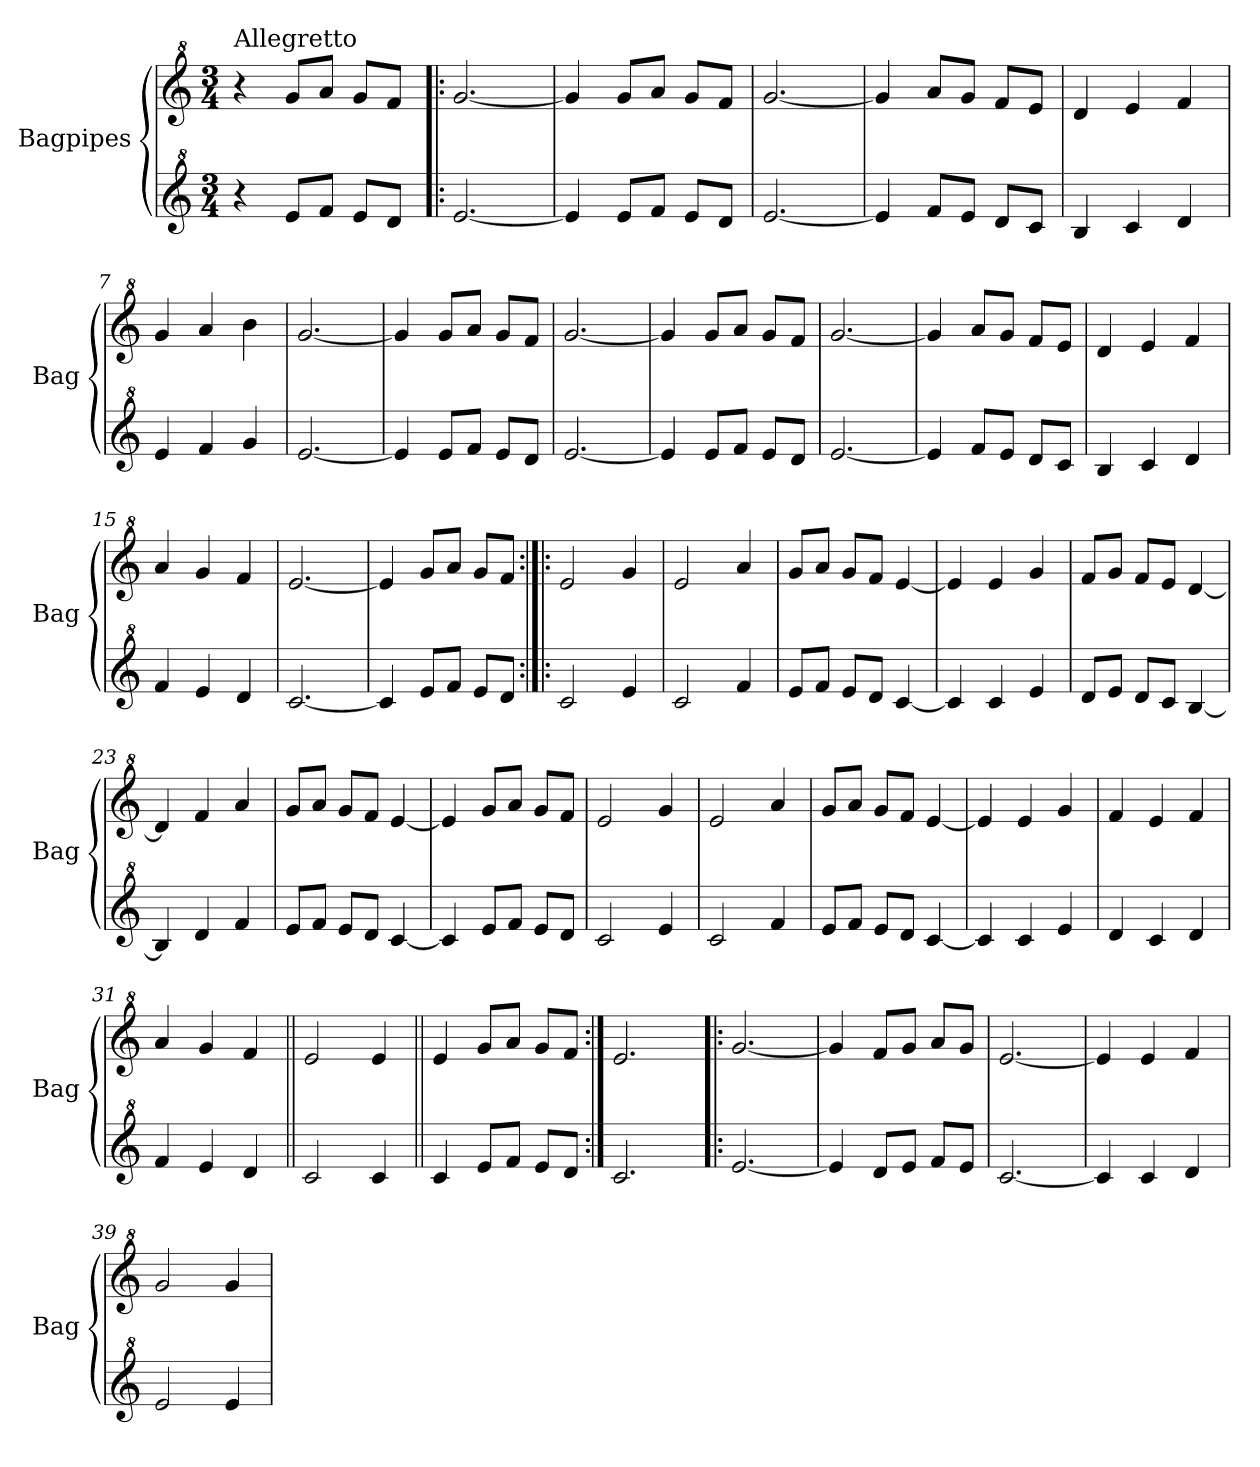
**kern	**kern
*part2	*part1
*staff2	*staff1
*I"Bagpipes	*I"Bagpipes
*I'Bag	*I'Bag
*clefG^2	*clefG^2
*ITrd1c2	*ITrd1c2
*k[b-e-]	*k[b-e-]
*B-:	*B-:
*M3/4	*M3/4
=1	=1
!	!LO:TX:a:t=Allegretto
4r	4r
8dd/L	8ff/L
8ee-/J	8gg/J
8dd/L	8ff/L
8cc/J	8ee-/J
=2!|:	=2!|:
[2.dd/	[2.ff/
=3	=3
4dd/]	4ff/]
8dd/L	8ff/L
8ee-/J	8gg/J
8dd/L	8ff/L
8cc/J	8ee-/J
=4	=4
[2.dd/	[2.ff/
=5	=5
4dd/]	4ff/]
8ee-/L	8gg/L
8dd/J	8ff/J
8cc/L	8ee-/L
8b-/J	8dd/J
=6	=6
4a/	4cc/
4b-/	4dd/
4cc/	4ee-/
=7	=7
4dd/	4ff/
4ee-/	4gg/
4ff/	4aa\
=8	=8
[2.dd/	[2.ff/
=9	=9
4dd/]	4ff/]
8dd/L	8ff/L
8ee-/J	8gg/J
8dd/L	8ff/L
8cc/J	8ee-/J
=10	=10
[2.dd/	[2.ff/
!!LO:LB:g=z
=11	=11
4dd/]	4ff/]
8dd/L	8ff/L
8ee-/J	8gg/J
8dd/L	8ff/L
8cc/J	8ee-/J
=12	=12
[2.dd/	[2.ff/
=13	=13
4dd/]	4ff/]
8ee-/L	8gg/L
8dd/J	8ff/J
8cc/L	8ee-/L
8b-/J	8dd/J
=14	=14
4a/	4cc/
4b-/	4dd/
4cc/	4ee-/
=15	=15
4ee-/	4gg/
4dd/	4ff/
4cc/	4ee-/
=16	=16
[2.b-/	[2.dd/
=17	=17
4b-/]	4dd/]
8dd/L	8ff/L
8ee-/J	8gg/J
8dd/L	8ff/L
8cc/J	8ee-/J
=18:|!|:	=18:|!|:
2b-/	2dd/
4dd/	4ff/
=19	=19
2b-/	2dd/
4ee-/	4gg/
=20	=20
8dd/L	8ff/L
8ee-/J	8gg/J
8dd/L	8ff/L
8cc/J	8ee-/J
[4b-/	[4dd/
!!LO:LB:g=z
=21	=21
4b-/]	4dd/]
4b-/	4dd/
4dd/	4ff/
=22	=22
8cc/L	8ee-/L
8dd/J	8ff/J
8cc/L	8ee-/L
8b-/J	8dd/J
[4a/	[4cc/
=23	=23
4a/]	4cc/]
4cc/	4ee-/
4ee-/	4gg/
=24	=24
8dd/L	8ff/L
8ee-/J	8gg/J
8dd/L	8ff/L
8cc/J	8ee-/J
[4b-/	[4dd/
=25	=25
4b-/]	4dd/]
8dd/L	8ff/L
8ee-/J	8gg/J
8dd/L	8ff/L
8cc/J	8ee-/J
=26	=26
2b-/	2dd/
4dd/	4ff/
=27	=27
2b-/	2dd/
4ee-/	4gg/
=28	=28
8dd/L	8ff/L
8ee-/J	8gg/J
8dd/L	8ff/L
8cc/J	8ee-/J
[4b-/	[4dd/
=29	=29
4b-/]	4dd/]
4b-/	4dd/
4dd/	4ff/
=30	=30
4cc/	4ee-/
4b-/	4dd/
4cc/	4ee-/
!!LO:LB:g=z
=31	=31
4ee-/	4gg/
4dd/	4ff/
4cc/	4ee-/
=32||	=32||
2b-/	2dd/
4b-/	4dd/
=33||	=33||
4b-/	4dd/
8dd/L	8ff/L
8ee-/J	8gg/J
8dd/L	8ff/L
8cc/J	8ee-/J
=34:|!	=34:|!
2.b-/	2.dd/
=35!|:	=35!|:
[2.dd/	[2.ff/
=36	=36
4dd/]	4ff/]
8cc/L	8ee-/L
8dd/J	8ff/J
8ee-/L	8gg/L
8dd/J	8ff/J
=37	=37
[2.b-/	[2.dd/
=38	=38
4b-/]	4dd/]
4b-/	4dd/
4cc/	4ee-/
=39	=39
2dd/	2ff/
4dd/	4ff/
=	=
*-	*-
